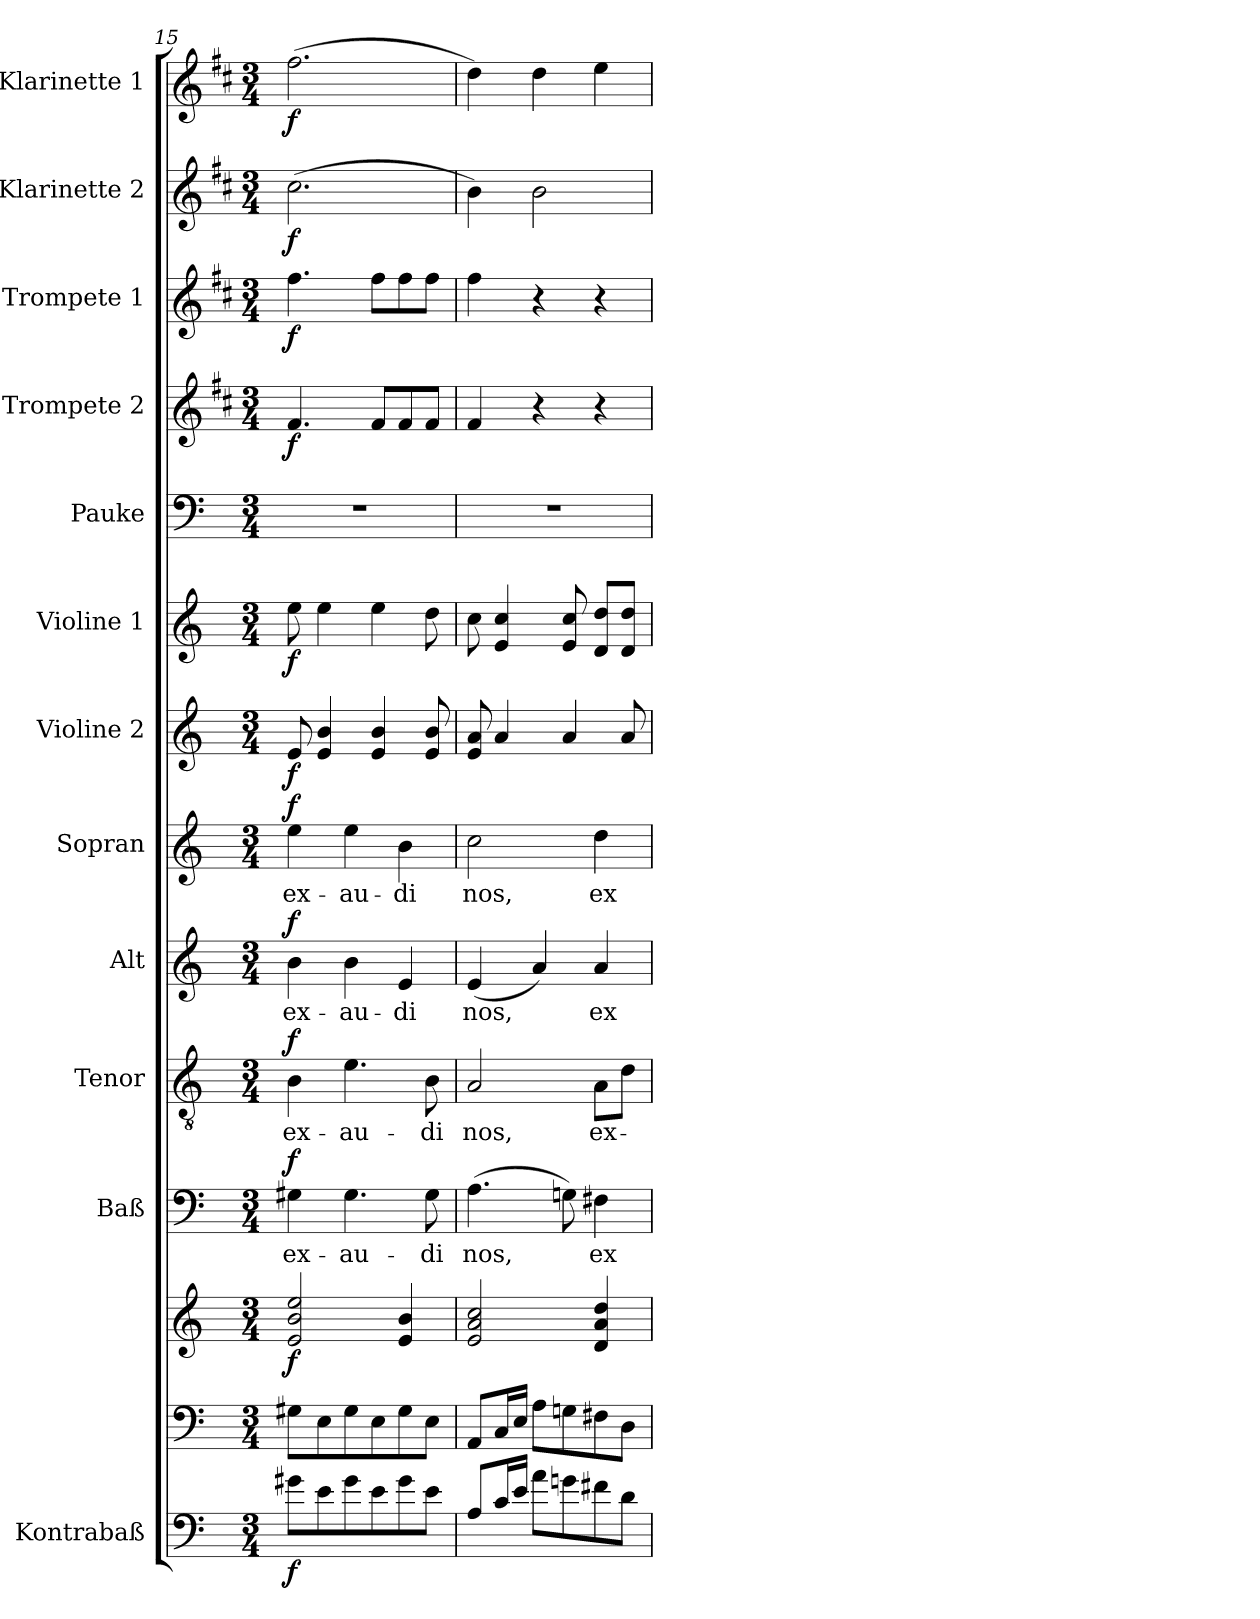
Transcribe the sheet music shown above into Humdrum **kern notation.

**kern	**dynam	**kern	**kern	**dynam	**kern	**text	**dynam	**kern	**text	**dynam	**kern	**text	**dynam	**kern	**text	**dynam	**kern	**dynam	**kern	**dynam	**kern	**kern	**dynam	**kern	**dynam	**kern	**dynam	**kern	**dynam
*part13	*part13	*part12	*part12	*part12	*part11	*part11	*part11	*part10	*part10	*part10	*part9	*part9	*part9	*part8	*part8	*part8	*part7	*part7	*part6	*part6	*part5	*part4	*part4	*part3	*part3	*part2	*part2	*part1	*part1
*staff14	*staff14	*staff13	*staff12	*staff12/13	*staff11	*staff11	*staff11	*staff10	*staff10	*staff10	*staff9	*staff9	*staff9	*staff8	*staff8	*staff8	*staff7	*staff7	*staff6	*staff6	*staff5	*staff4	*staff4	*staff3	*staff3	*staff2	*staff2	*staff1	*staff1
*I"Kontrabaß	*	*	*	*	*I"Baß	*	*	*I"Tenor	*	*	*I"Alt	*	*	*I"Sopran	*	*	*I"Violine 2	*	*I"Violine 1	*	*I"Pauke	*I"Trompete 2	*	*I"Trompete 1	*	*I"Klarinette 2	*	*I"Klarinette 1	*
*	*	*	*	*	*	*	*	*	*	*	*	*	*	*	*	*	*I'Vln	*	*I'Vln	*	*	*I'Tpt	*	*I'Tpt	*	*	*	*	*
*clefF4	*	*clefF4	*clefG2	*	*clefF4	*	*	*clefGv2	*	*	*clefG2	*	*	*clefG2	*	*	*clefG2	*	*clefG2	*	*clefF4	*clefG2	*	*clefG2	*	*clefG2	*	*clefG2	*
*ITrd7c12	*	*	*	*	*	*	*	*	*	*	*	*	*	*	*	*	*	*	*	*	*	*ITrd1c2	*	*ITrd1c2	*	*ITrd1c2	*	*ITrd1c2	*
*k[]	*	*k[]	*k[]	*	*k[]	*	*	*k[]	*	*	*k[]	*	*	*k[]	*	*	*k[]	*	*k[]	*	*k[]	*k[]	*	*k[]	*	*k[]	*	*k[]	*
*C:	*	*C:	*C:	*	*C:	*	*	*C:	*	*	*C:	*	*	*C:	*	*	*C:	*	*C:	*	*C:	*C:	*	*C:	*	*C:	*	*C:	*
*M3/4	*	*M3/4	*M3/4	*	*M3/4	*	*	*M3/4	*	*	*M3/4	*	*	*M3/4	*	*	*M3/4	*	*M3/4	*	*M3/4	*M3/4	*	*M3/4	*	*M3/4	*	*M3/4	*
=15	=15	=15	=15	=15	=15	=15	=15	=15	=15	=15	=15	=15	=15	=15	=15	=15	=15	=15	=15	=15	=15	=15	=15	=15	=15	=15	=15	=15	=15
!	!LO:DY:b	!	!	!LO:DY:b	!	!LO:LY:b	!LO:DY:a	!	!LO:LY:b	!LO:DY:a	!	!LO:LY:b	!LO:DY:a	!	!LO:LY:b	!LO:DY:a	!	!LO:DY:b	!	!LO:DY:b	!	!	!LO:DY:b	!	!LO:DY:b	!	!LO:DY:b	!	!LO:DY:b
8G#X\L	f	8G#X\L	2e/ 2b/ 2ee/	f	4G#X\	ex-	f	4B\	ex-	f	4b\	ex-	f	4ee\	ex-	f	8e/	f	8ee\	f	2.r	4.e/	f	4.ee\	f	(>2.b\	f	(>2.ee\	f
8E\	.	8E\	.	.	.	.	.	.	.	.	.	.	.	.	.	.	4e/ 4b/	.	4ee\	.	.	.	.	.	.	.	.	.	.
!	!	!	!	!	!	!LO:LY:b	!	!	!LO:LY:b	!	!	!LO:LY:b	!	!	!LO:LY:b	!	!	!	!	!	!	!	!	!	!	!	!	!	!
8G#\	.	8G#\	.	.	4.G#\	-au-	.	4.e\	-au-	.	4b\	-au-	.	4ee\	-au-	.	.	.	.	.	.	.	.	.	.	.	.	.	.
8E\	.	8E\	.	.	.	.	.	.	.	.	.	.	.	.	.	.	4e/ 4b/	.	4ee\	.	.	8e/L	.	8ee\L	.	.	.	.	.
!	!	!	!	!	!	!	!	!	!	!	!	!LO:LY:b	!	!	!LO:LY:b	!	!	!	!	!	!	!	!	!	!	!	!	!	!
8G#\	.	8G#\	4e/ 4b/	.	.	.	.	.	.	.	4e/	-di	.	4b\	-di	.	.	.	.	.	.	8e/	.	8ee\	.	.	.	.	.
!	!	!	!	!	!	!LO:LY:b	!	!	!LO:LY:b	!	!	!	!	!	!	!	!	!	!	!	!	!	!	!	!	!	!	!	!
8E\J	.	8E\J	.	.	8G#\	-di	.	8B\	-di	.	.	.	.	.	.	.	8e/ 8b/	.	8dd\	.	.	8e/J	.	8ee\J	.	.	.	.	.
=16	=16	=16	=16	=16	=16	=16	=16	=16	=16	=16	=16	=16	=16	=16	=16	=16	=16	=16	=16	=16	=16	=16	=16	=16	=16	=16	=16	=16	=16
!	!	!	!	!	!	!LO:LY:b	!	!	!LO:LY:b	!	!	!LO:LY:b	!	!	!LO:LY:b	!	!	!	!	!	!	!	!	!	!	!	!	!	!
8AA/L	.	8AA/L	2e/ 2a/ 2cc/	.	(>4.A\	nos,	.	2A/	nos,	.	(<4e/	nos,	.	2cc\	nos,	.	8e/ 8a/	.	8cc\	.	2.r	4e/	.	4ee\	.	4a\)	.	4cc\)	.
16C/L	.	16C/L	.	.	.	.	.	.	.	.	.	.	.	.	.	.	4a/	.	4e/ 4cc/	.	.	.	.	.	.	.	.	.	.
16E/JJ	.	16E/JJ	.	.	.	.	.	.	.	.	.	.	.	.	.	.	.	.	.	.	.	.	.	.	.	.	.	.	.
8A\L	.	8A\L	.	.	.	.	.	.	.	.	4a/)	.	.	.	.	.	.	.	.	.	.	4r	.	4r	.	2a\	.	4cc\	.
8Gn\	.	8Gn\	.	.	8Gn\)	.	.	.	.	.	.	.	.	.	.	.	4a/	.	8e/ 8cc/	.	.	.	.	.	.	.	.	.	.
!	!	!	!	!	!	!LO:LY:b	!	!	!LO:LY:b	!	!	!LO:LY:b	!	!	!LO:LY:b	!	!	!	!	!	!	!	!	!	!	!	!	!	!
8F#X\	.	8F#X\	4d/ 4a/ 4dd/	.	4F#X\	ex-	.	8A\L	ex-	.	4a/	ex-	.	4dd\	ex-	.	.	.	8d/ 8dd/L	.	.	4r	.	4r	.	.	.	4dd\	.
8D\J	.	8D\J	.	.	.	.	.	8d\J	.	.	.	.	.	.	.	.	8a/	.	8d/ 8dd/J	.	.	.	.	.	.	.	.	.	.
=	=	=	=	=	=	=	=	=	=	=	=	=	=	=	=	=	=	=	=	=	=	=	=	=	=	=	=	=	=
*-	*-	*-	*-	*-	*-	*-	*-	*-	*-	*-	*-	*-	*-	*-	*-	*-	*-	*-	*-	*-	*-	*-	*-	*-	*-	*-	*-	*-	*-
